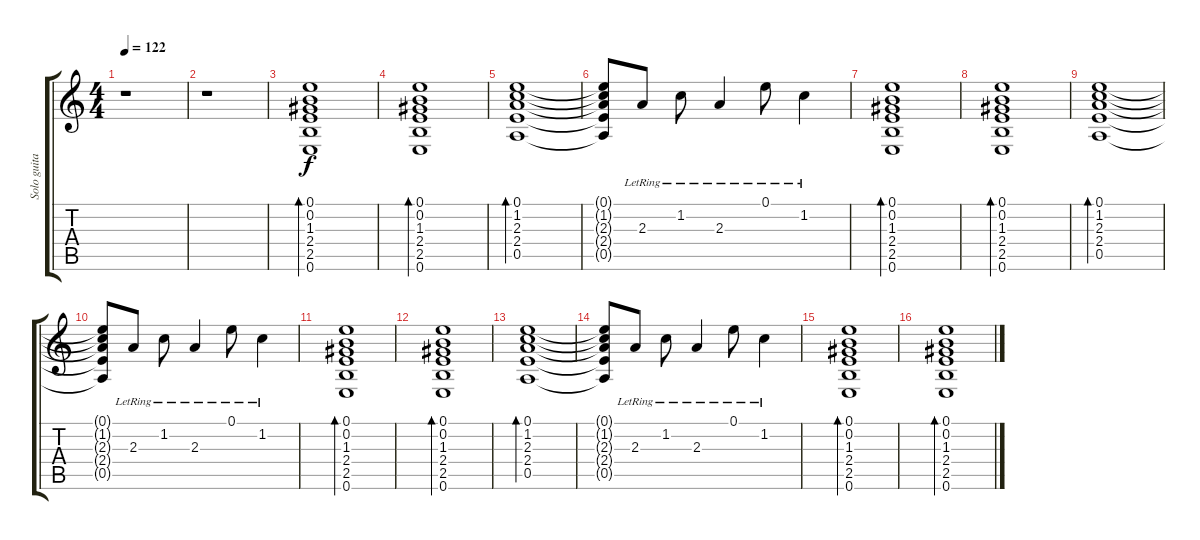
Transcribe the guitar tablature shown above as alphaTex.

\track ("Solo guitar 2" "Solo guita") {instrument overdrivenguitar}
\staff {score tabs}
\tuning (E4 B3 G3 D3 A2 E2) {hide}
\ts (4 4)
\tempo 122
\clef g2
\ks c
r.1{dy f} |
r.1 |
(0.1 0.2 1.3 2.4 2.5 0.6).1{bd 60 volume 10 balance 15 instrument pad3polysynth} |
(0.1 0.2 1.3 2.4 2.5 0.6).1{bd 60 volume 10 balance 15 instrument pad3polysynth} |
(0.1 1.2 2.3 2.4 0.5).1{bd 60} |
(0.1{t} 1.2{t} 2.3{t} 2.4{t} 0.5{t}).8 2.3{lr}.8 1.2{lr}.8 2.3{lr}.4 0.1{lr}.8 1.2{lr}.4 |
(0.1 0.2 1.3 2.4 2.5 0.6).1{bd 60 volume 10 balance 15 instrument pad3polysynth} |
(0.1 0.2 1.3 2.4 2.5 0.6).1{bd 60 volume 10 balance 15 instrument pad3polysynth} |
(0.1 1.2 2.3 2.4 0.5).1{bd 60} |
(0.1{t} 1.2{t} 2.3{t} 2.4{t} 0.5{t}).8 2.3{lr}.8 1.2{lr}.8 2.3{lr}.4 0.1{lr}.8 1.2{lr}.4 |
(0.1 0.2 1.3 2.4 2.5 0.6).1{bd 60 volume 10 balance 15 instrument pad3polysynth} |
(0.1 0.2 1.3 2.4 2.5 0.6).1{bd 60 volume 10 balance 15 instrument pad3polysynth} |
(0.1 1.2 2.3 2.4 0.5).1{bd 60} |
(0.1{t} 1.2{t} 2.3{t} 2.4{t} 0.5{t}).8 2.3{lr}.8 1.2{lr}.8 2.3{lr}.4 0.1{lr}.8 1.2{lr}.4 |
(0.1 0.2 1.3 2.4 2.5 0.6).1{bd 60 volume 10 balance 15 instrument pad3polysynth} |
(0.1 0.2 1.3 2.4 2.5 0.6).1{bd 60 volume 10 balance 15 instrument pad3polysynth}
